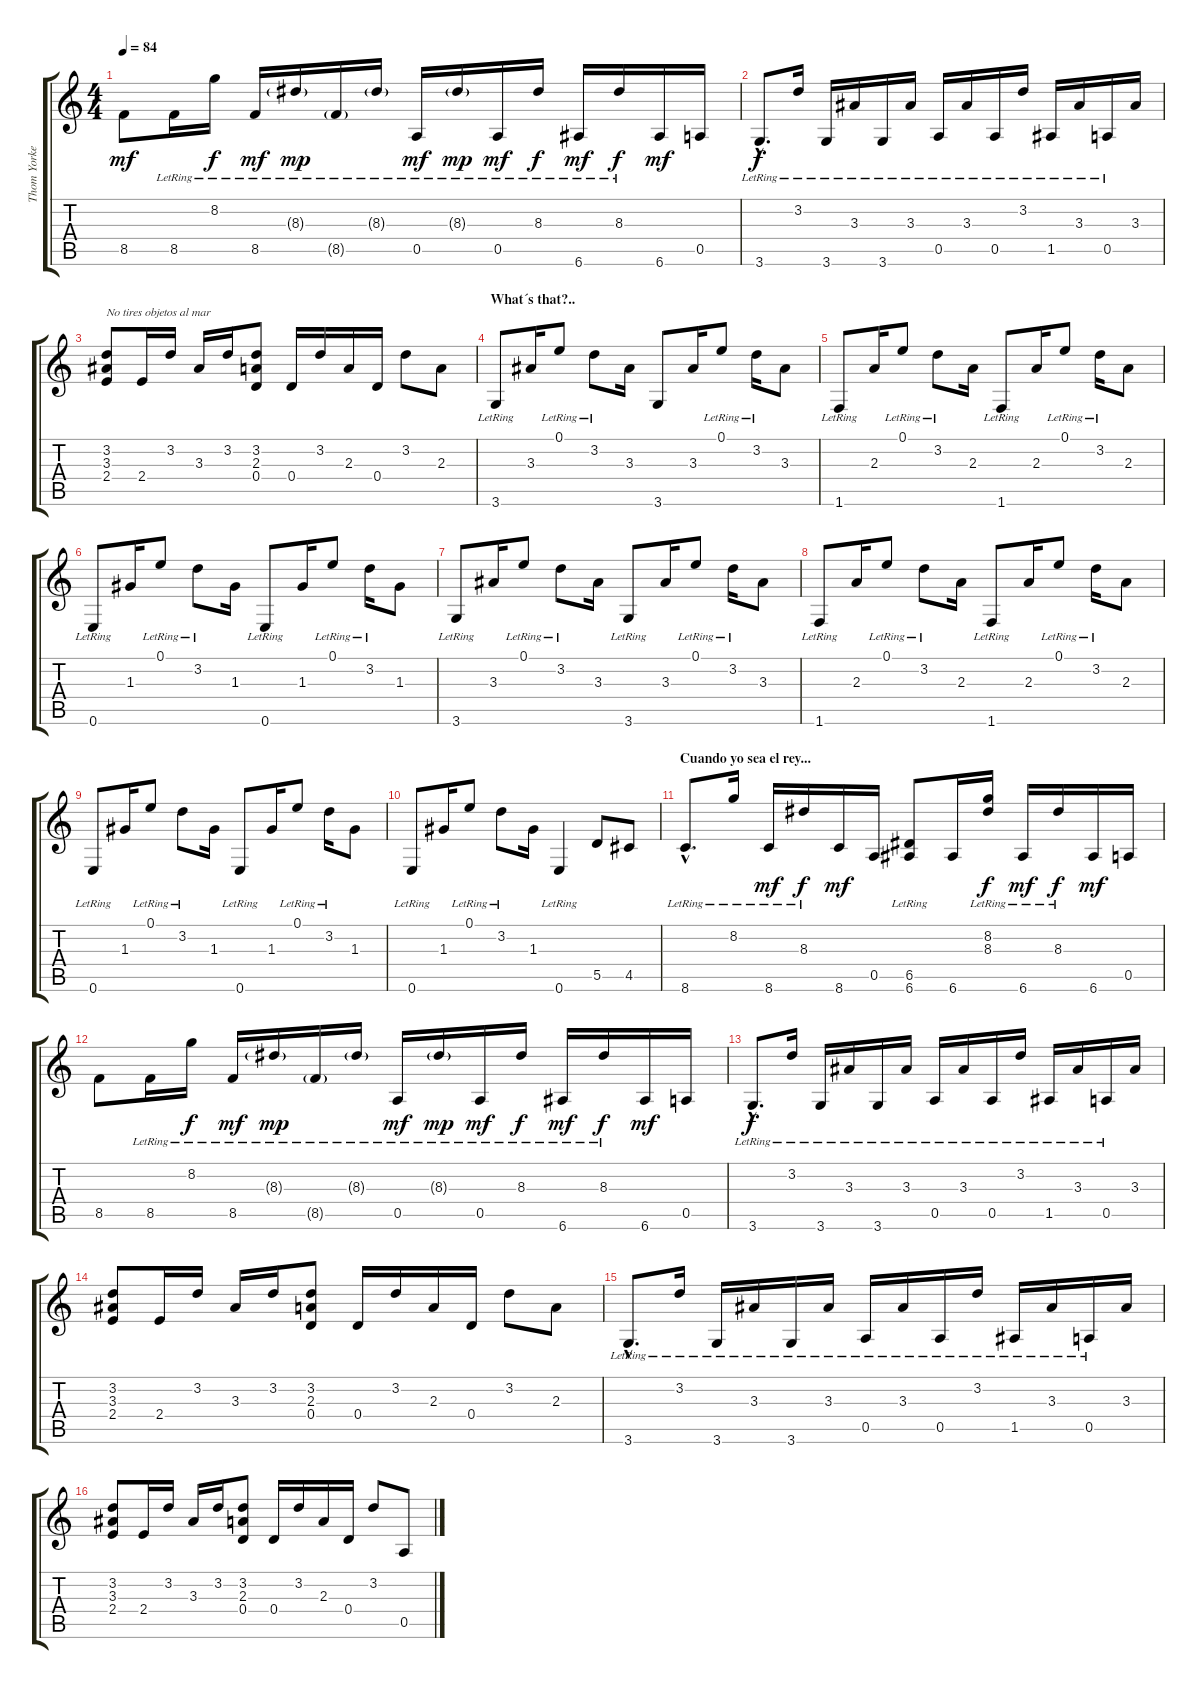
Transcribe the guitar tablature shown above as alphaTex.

\track ("Thom Yorke" "Thom Yorke") {instrument acousticguitarsteel}
\staff {score tabs}
\tuning (E4 B3 G3 D3 A2 E2) {hide}
\ts (4 4)
\tempo 84
\clef g2
\ks c
8.5.8{dy mf} 8.5{lr}.16 8.2{lr}.16{dy f} 8.5{lr}.16{dy mf} 8.3{g lr}.16{dy mp} 8.5{g lr}.16 8.3{g lr}.16 0.5{lr}.16{dy mf} 8.3{g lr}.16{dy mp} 0.5{lr}.16{dy mf} 8.3{lr}.16{dy f} 6.6{lr}.16{dy mf} 8.3{lr}.16{dy f} 6.6.16{dy mf} 0.5.16 |
3.6{hac lr}.8{d dy f} 3.2{lr}.16 3.6{lr}.16 3.3{lr}.16 3.6{lr}.16 3.3{lr}.16 0.5{lr}.16 3.3{lr}.16 0.5{lr}.16 3.2{lr}.16 1.5{lr}.16 3.3{lr}.16 0.5{lr}.16 3.3.16 |
(3.2 3.3 2.4).8{txt "No tires objetos al mar"} 2.4.16 3.2.16 3.3.16 3.2.16 (3.2 2.3 0.4).8 0.4.16 3.2.16 2.3.16 0.4.16 3.2.8 2.3.8 |
\section ("" "What´s that?..")
3.6{lr}.8 3.3.16 0.1{lr}.8 3.2{lr}.8 3.3.16 3.6.8 3.3.16 0.1{lr}.8 3.2{lr}.16 3.3.8 |
1.6{lr}.8 2.3.16 0.1{lr}.8 3.2{lr}.8 2.3.16 1.6{lr}.8 2.3.16 0.1{lr}.8 3.2{lr}.16 2.3.8 |
0.6{lr}.8 1.3.16 0.1{lr}.8 3.2{lr}.8 1.3.16 0.6{lr}.8 1.3.16 0.1{lr}.8 3.2{lr}.16 1.3.8 |
3.6{lr}.8 3.3.16 0.1{lr}.8 3.2{lr}.8 3.3.16 3.6{lr}.8 3.3.16 0.1{lr}.8 3.2{lr}.16 3.3.8 |
1.6{lr}.8 2.3.16 0.1{lr}.8 3.2{lr}.8 2.3.16 1.6{lr}.8 2.3.16 0.1{lr}.8 3.2{lr}.16 2.3.8 |
0.6{lr}.8 1.3.16 0.1{lr}.8 3.2{lr}.8 1.3.16 0.6{lr}.8 1.3.16 0.1{lr}.8 3.2{lr}.16 1.3.8 |
0.6{lr}.8 1.3.16 0.1{lr}.8 3.2{lr}.8 1.3.16 0.6{lr}.4 5.5.8 4.5.8 |
\section ("" "Cuando yo sea el rey...")
8.6{hac lr}.8{d} 8.2{lr}.16 8.6{lr}.16{dy mf} 8.3{lr}.16{dy f} 8.6.16{dy mf} 0.5.16 (6.5{lr} 6.6).8 6.6.16 (8.2{lr} 8.3{lr}).16{dy f} 6.6{lr}.16{dy mf} 8.3{lr}.16{dy f} 6.6.16{dy mf} 0.5.16 |
8.5.8 8.5{lr}.16 8.2{lr}.16{dy f} 8.5{lr}.16{dy mf} 8.3{g lr}.16{dy mp} 8.5{g lr}.16 8.3{g lr}.16 0.5{lr}.16{dy mf} 8.3{g lr}.16{dy mp} 0.5{lr}.16{dy mf} 8.3{lr}.16{dy f} 6.6{lr}.16{dy mf} 8.3{lr}.16{dy f} 6.6.16{dy mf} 0.5.16 |
3.6{hac lr}.8{d dy f} 3.2{lr}.16 3.6{lr}.16 3.3{lr}.16 3.6{lr}.16 3.3{lr}.16 0.5{lr}.16 3.3{lr}.16 0.5{lr}.16 3.2{lr}.16 1.5{lr}.16 3.3{lr}.16 0.5{lr}.16 3.3.16 |
(3.2 3.3 2.4).8 2.4.16 3.2.16 3.3.16 3.2.16 (3.2 2.3 0.4).8 0.4.16 3.2.16 2.3.16 0.4.16 3.2.8 2.3.8 |
3.6{hac lr}.8{d} 3.2{lr}.16 3.6{lr}.16 3.3{lr}.16 3.6{lr}.16 3.3{lr}.16 0.5{lr}.16 3.3{lr}.16 0.5{lr}.16 3.2{lr}.16 1.5{lr}.16 3.3{lr}.16 0.5{lr}.16 3.3.16 |
(3.2 3.3 2.4).8 2.4.16 3.2.16 3.3.16 3.2.16 (3.2 2.3 0.4).8 0.4.16 3.2.16 2.3.16 0.4.16 3.2.8 0.5.8
